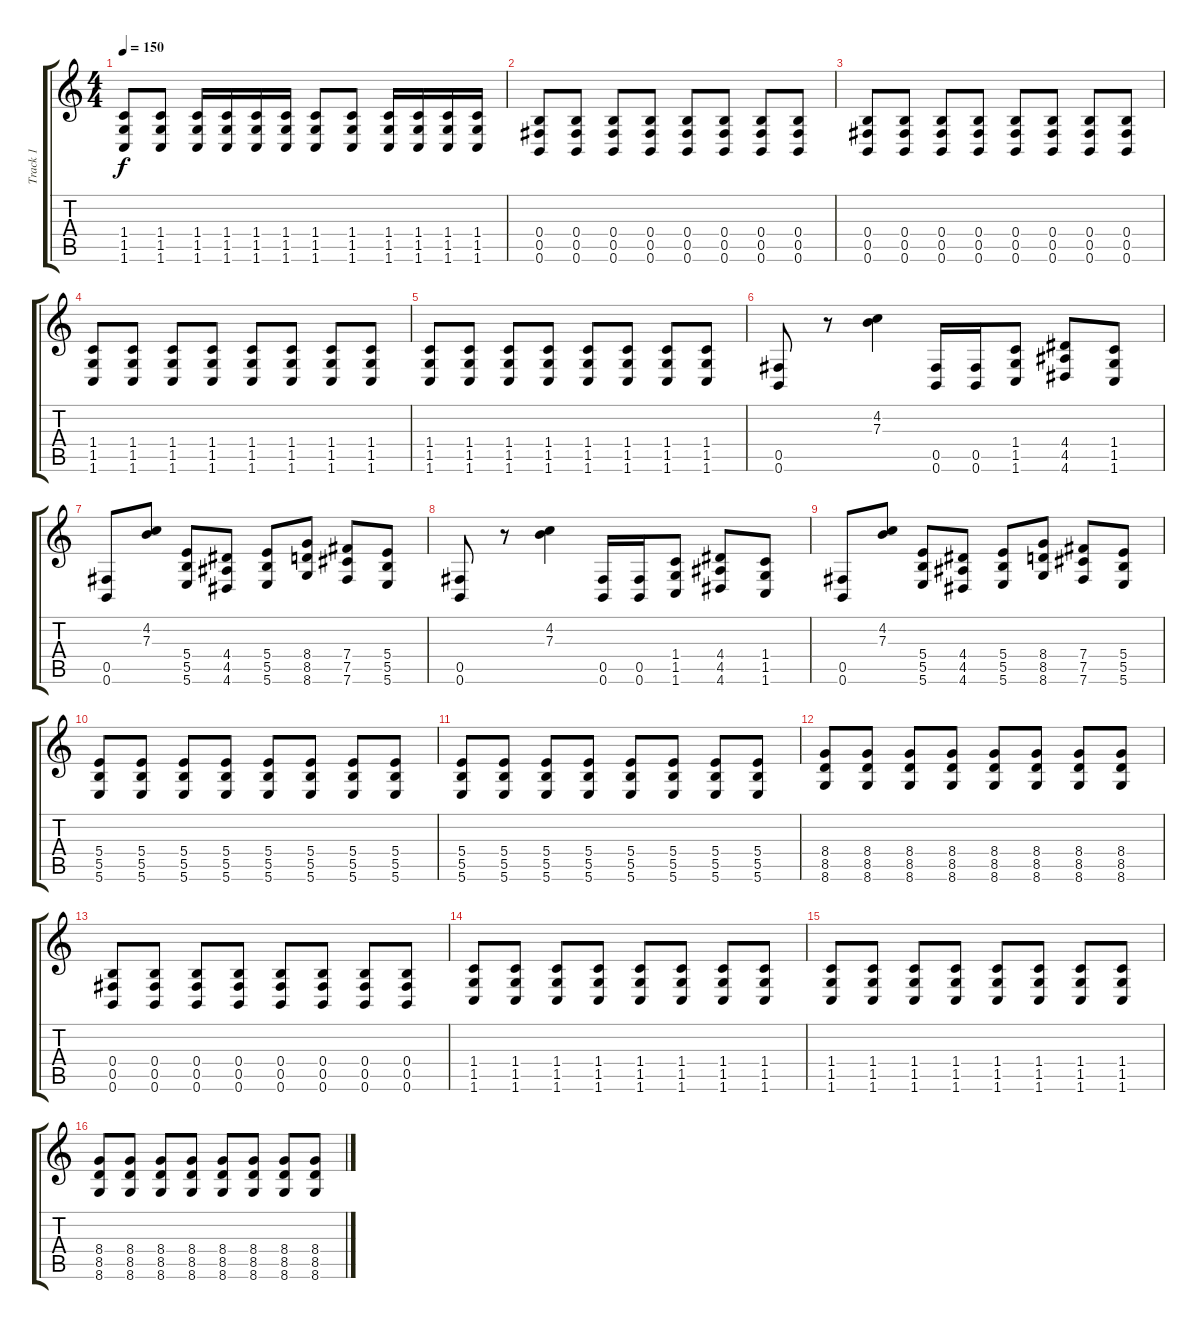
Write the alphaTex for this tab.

\track ("Track 1" "Track 1") {instrument distortionguitar}
\staff {score tabs}
\tuning (Db4 Ab3 E3 B2 Gb2 B1) {hide}
\ts (4 4)
\tempo 150
\clef g2
\ks c
(1.4 1.5 1.6).8{dy f} (1.4 1.5 1.6).8 (1.4 1.5 1.6).16 (1.4 1.5 1.6).16 (1.4 1.5 1.6).16 (1.4 1.5 1.6).16 (1.4 1.5 1.6).8 (1.4 1.5 1.6).8 (1.4 1.5 1.6).16 (1.4 1.5 1.6).16 (1.4 1.5 1.6).16 (1.4 1.5 1.6).16 |
(0.4 0.5 0.6).8 (0.4 0.5 0.6).8 (0.4 0.5 0.6).8 (0.4 0.5 0.6).8 (0.4 0.5 0.6).8 (0.4 0.5 0.6).8 (0.4 0.5 0.6).8 (0.4 0.5 0.6).8 |
(0.4 0.5 0.6).8 (0.4 0.5 0.6).8 (0.4 0.5 0.6).8 (0.4 0.5 0.6).8 (0.4 0.5 0.6).8 (0.4 0.5 0.6).8 (0.4 0.5 0.6).8 (0.4 0.5 0.6).8 |
(1.4 1.5 1.6).8 (1.4 1.5 1.6).8 (1.4 1.5 1.6).8 (1.4 1.5 1.6).8 (1.4 1.5 1.6).8 (1.4 1.5 1.6).8 (1.4 1.5 1.6).8 (1.4 1.5 1.6).8 |
(1.4 1.5 1.6).8 (1.4 1.5 1.6).8 (1.4 1.5 1.6).8 (1.4 1.5 1.6).8 (1.4 1.5 1.6).8 (1.4 1.5 1.6).8 (1.4 1.5 1.6).8 (1.4 1.5 1.6).8 |
(0.5 0.6).8 r.8 (4.2 7.3).4 (0.5 0.6).16 (0.5 0.6).16 (1.4 1.5 1.6).8 (4.4 4.5 4.6).8 (1.4 1.5 1.6).8 |
(0.5 0.6).8 (4.2 7.3).8 (5.4 5.5 5.6).8 (4.4 4.5 4.6).8 (5.4 5.5 5.6).8 (8.4 8.5 8.6).8 (7.4 7.5 7.6).8 (5.4 5.5 5.6).8 |
(0.5 0.6).8 r.8 (4.2 7.3).4 (0.5 0.6).16 (0.5 0.6).16 (1.4 1.5 1.6).8 (4.4 4.5 4.6).8 (1.4 1.5 1.6).8 |
(0.5 0.6).8 (4.2 7.3).8 (5.4 5.5 5.6).8 (4.4 4.5 4.6).8 (5.4 5.5 5.6).8 (8.4 8.5 8.6).8 (7.4 7.5 7.6).8 (5.4 5.5 5.6).8 |
(5.4 5.5 5.6).8 (5.4 5.5 5.6).8 (5.4 5.5 5.6).8 (5.4 5.5 5.6).8 (5.4 5.5 5.6).8 (5.4 5.5 5.6).8 (5.4 5.5 5.6).8 (5.4 5.5 5.6).8 |
(5.4 5.5 5.6).8 (5.4 5.5 5.6).8 (5.4 5.5 5.6).8 (5.4 5.5 5.6).8 (5.4 5.5 5.6).8 (5.4 5.5 5.6).8 (5.4 5.5 5.6).8 (5.4 5.5 5.6).8 |
(8.4 8.5 8.6).8 (8.4 8.5 8.6).8 (8.4 8.5 8.6).8 (8.4 8.5 8.6).8 (8.4 8.5 8.6).8 (8.4 8.5 8.6).8 (8.4 8.5 8.6).8 (8.4 8.5 8.6).8 |
(0.4 0.5 0.6).8 (0.4 0.5 0.6).8 (0.4 0.5 0.6).8 (0.4 0.5 0.6).8 (0.4 0.5 0.6).8 (0.4 0.5 0.6).8 (0.4 0.5 0.6).8 (0.4 0.5 0.6).8 |
(1.4 1.5 1.6).8 (1.4 1.5 1.6).8 (1.4 1.5 1.6).8 (1.4 1.5 1.6).8 (1.4 1.5 1.6).8 (1.4 1.5 1.6).8 (1.4 1.5 1.6).8 (1.4 1.5 1.6).8 |
(1.4 1.5 1.6).8 (1.4 1.5 1.6).8 (1.4 1.5 1.6).8 (1.4 1.5 1.6).8 (1.4 1.5 1.6).8 (1.4 1.5 1.6).8 (1.4 1.5 1.6).8 (1.4 1.5 1.6).8 |
(8.4 8.5 8.6).8 (8.4 8.5 8.6).8 (8.4 8.5 8.6).8 (8.4 8.5 8.6).8 (8.4 8.5 8.6).8 (8.4 8.5 8.6).8 (8.4 8.5 8.6).8 (8.4 8.5 8.6).8
